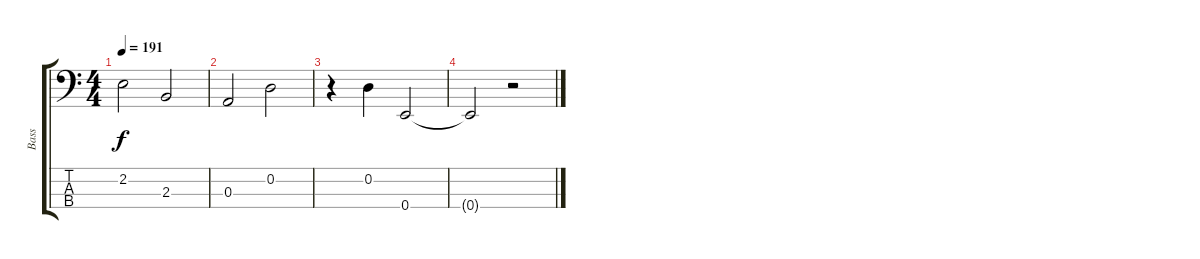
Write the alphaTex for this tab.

\track ("Bass" "Bass") {instrument electricbassfinger}
\staff {score tabs}
\tuning (G2 D2 A1 E1) {hide}
\ts (4 4)
\tempo 191
\clef f4
\ks c
2.2.2{dy f} 2.3.2 |
0.3.2 0.2.2 |
r.4 0.2.4 0.4.2 |
0.4{t}.2 r.2
